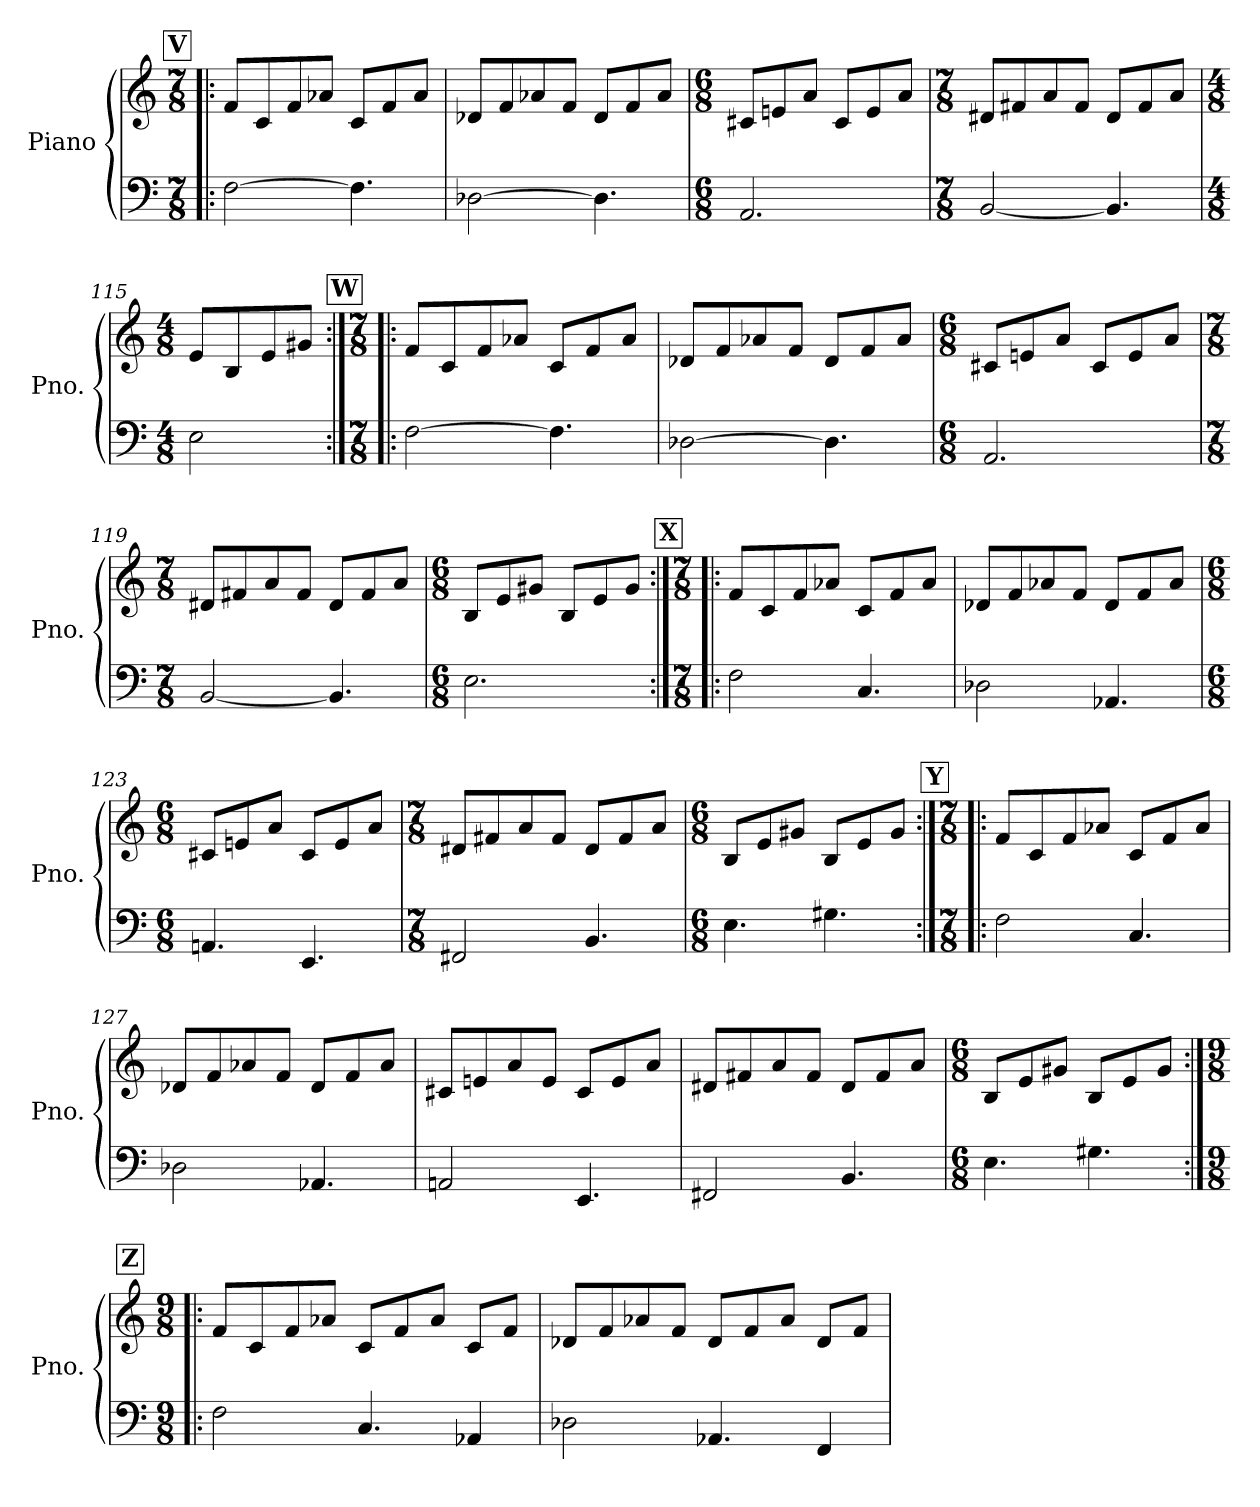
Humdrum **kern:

**kern	**kern
*part1	*part1
*staff2	*staff1
*I"Piano	*
*I'Pno.	*
*clefF4	*clefG2
*k[]	*k[]
*M7/8	*M7/8
!!LO:REH:place=s1:a:B:fs=14:t=V
=111!|:	=111!|:
[2F\	8f/L
.	8c/
.	8f/
.	8a-X/J
4.F\]	8c/L
.	8f/
.	8a-/J
=112	=112
[2D-X\	8d-X/L
.	8f/
.	8a-X/
.	8f/J
4.D-\]	8d-/L
.	8f/
.	8a-/J
=113	=113
*M6/8	*M6/8
2.AA/	8c#X/L
.	8en/
.	8a/J
.	8c#/L
.	8e/
.	8a/J
=114	=114
*M7/8	*M7/8
[2BB/	8d#X/L
.	8f#X/
.	8a/
.	8f#/J
4.BB/]	8d#/L
.	8f#/
.	8a/J
!!LO:LB:g=z
=115	=115
*M4/8	*M4/8
2E\	8e/L
.	8B/
.	8e/
.	8g#X/J
!!LO:REH:place=s1:a:B:fs=14:t=W
=116:|!|:	=116:|!|:
*M7/8	*M7/8
[2F\	8f/L
.	8c/
.	8f/
.	8a-X/J
4.F\]	8c/L
.	8f/
.	8a-/J
=117	=117
[2D-X\	8d-X/L
.	8f/
.	8a-X/
.	8f/J
4.D-\]	8d-/L
.	8f/
.	8a-/J
=118	=118
*M6/8	*M6/8
2.AA/	8c#X/L
.	8en/
.	8a/J
.	8c#/L
.	8e/
.	8a/J
=119	=119
*M7/8	*M7/8
[2BB/	8d#X/L
.	8f#X/
.	8a/
.	8f#/J
4.BB/]	8d#/L
.	8f#/
.	8a/J
=120	=120
*M6/8	*M6/8
2.E\	8B/L
.	8e/
.	8g#X/J
.	8B/L
.	8e/
.	8g#/J
!!LO:REH:place=s1:a:B:fs=14:t=X
=121:|!|:	=121:|!|:
*M7/8	*M7/8
2F\	8f/L
.	8c/
.	8f/
.	8a-X/J
4.C/	8c/L
.	8f/
.	8a-/J
!!LO:PB:g=z
=122	=122
2D-X\	8d-X/L
.	8f/
.	8a-X/
.	8f/J
4.AA-X/	8d-/L
.	8f/
.	8a-/J
=123	=123
*M6/8	*M6/8
4.AAn/	8c#X/L
.	8en/
.	8a/J
4.EE/	8c#/L
.	8e/
.	8a/J
=124	=124
*M7/8	*M7/8
2FF#X/	8d#X/L
.	8f#X/
.	8a/
.	8f#/J
4.BB/	8d#/L
.	8f#/
.	8a/J
=125	=125
*M6/8	*M6/8
4.E\	8B/L
.	8e/
.	8g#X/J
4.G#X\	8B/L
.	8e/
.	8g#/J
!!LO:REH:place=s1:a:B:fs=14:t=Y
=126:|!|:	=126:|!|:
*M7/8	*M7/8
2F\	8f/L
.	8c/
.	8f/
.	8a-X/J
4.C/	8c/L
.	8f/
.	8a-/J
=127	=127
2D-X\	8d-X/L
.	8f/
.	8a-X/
.	8f/J
4.AA-X/	8d-/L
.	8f/
.	8a-/J
=128	=128
2AAn/	8c#X/L
.	8en/
.	8a/
.	8e/J
4.EE/	8c#/L
.	8e/
.	8a/J
!!LO:LB:g=z
=129	=129
2FF#X/	8d#X/L
.	8f#X/
.	8a/
.	8f#/J
4.BB/	8d#/L
.	8f#/
.	8a/J
=130	=130
*M6/8	*M6/8
4.E\	8B/L
.	8e/
.	8g#X/J
4.G#X\	8B/L
.	8e/
.	8g#/J
!!LO:REH:place=s1:a:B:fs=14:t=Z
=131:|!|:	=131:|!|:
*M9/8	*M9/8
2F\	8f/L
.	8c/
.	8f/
.	8a-X/J
4.C/	8c/L
.	8f/
.	8a-/J
4AA-X/	8c/L
.	8f/J
=132	=132
2D-X\	8d-X/L
.	8f/
.	8a-X/
.	8f/J
4.AA-X/	8d-/L
.	8f/
.	8a-/J
4FF/	8d-/L
.	8f/J
=	=
*-	*-
